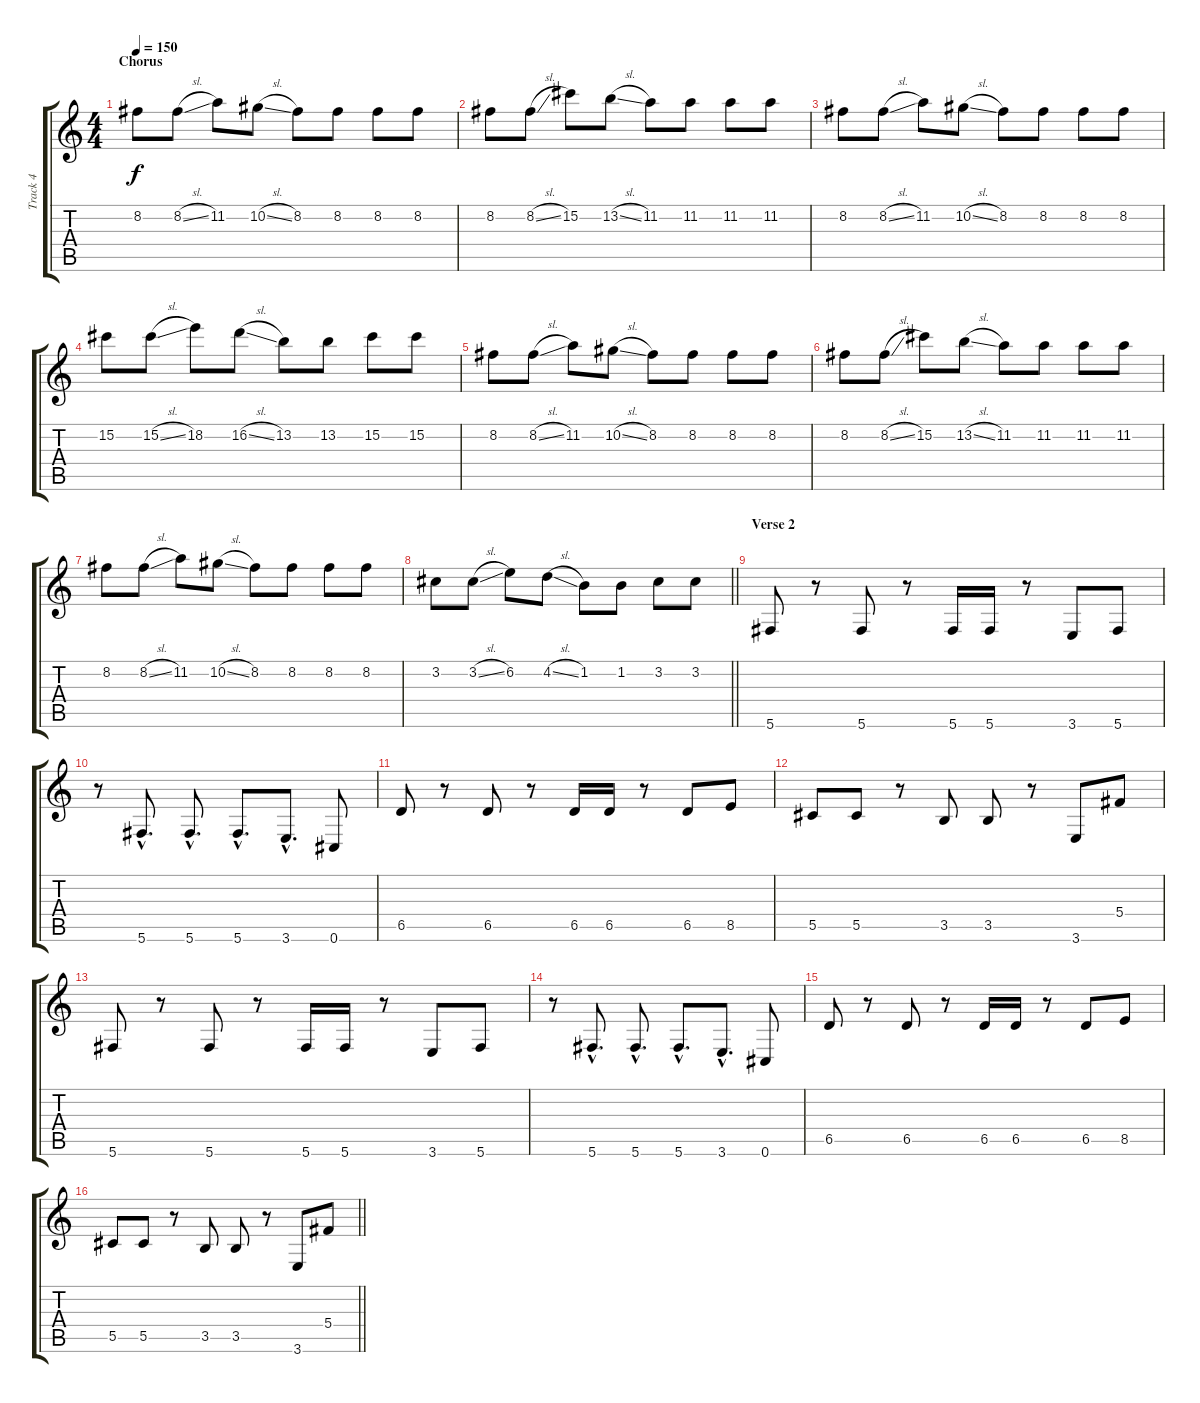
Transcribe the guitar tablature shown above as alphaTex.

\track ("Track 4" "Track 4") {instrument overdrivenguitar}
\staff {score tabs}
\tuning (Eb4 Bb3 Gb3 Db3 Ab2 Db2) {hide}
\ts (4 4)
\section ("" "Chorus")
\tempo 150
\clef g2
\ks c
8.2.8{dy f} 8.2{sl}.8 11.2.8 10.2{sl}.8 8.2.8 8.2.8 8.2.8 8.2.8 |
8.2.8 8.2{sl}.8 15.2.8 13.2{sl}.8 11.2.8 11.2.8 11.2.8 11.2.8 |
8.2.8 8.2{sl}.8 11.2.8 10.2{sl}.8 8.2.8 8.2.8 8.2.8 8.2.8 |
15.2.8 15.2{sl}.8 18.2.8 16.2{sl}.8 13.2.8 13.2.8 15.2.8 15.2.8 |
8.2.8 8.2{sl}.8 11.2.8 10.2{sl}.8 8.2.8 8.2.8 8.2.8 8.2.8 |
8.2.8 8.2{sl}.8 15.2.8 13.2{sl}.8 11.2.8 11.2.8 11.2.8 11.2.8 |
8.2.8 8.2{sl}.8 11.2.8 10.2{sl}.8 8.2.8 8.2.8 8.2.8 8.2.8 |
\barLineRight lightlight
3.2.8 3.2{sl}.8 6.2.8 4.2{sl}.8 1.2.8 1.2.8 3.2.8 3.2.8 |
\section ("" "Verse 2")
5.6.8 r.8 5.6.8 r.8 5.6.16 5.6.16 r.8 3.6.8 5.6.8 |
r.8 5.6{hac}.8{d} 5.6{hac}.8{d} 5.6{hac}.8{d} 3.6{hac}.8{d} 0.6.8 |
6.5.8 r.8 6.5.8 r.8 6.5.16 6.5.16 r.8 6.5.8 8.5.8 |
5.5.8 5.5.8 r.8 3.5.8 3.5.8 r.8 3.6.8 5.4.8 |
5.6.8 r.8 5.6.8 r.8 5.6.16 5.6.16 r.8 3.6.8 5.6.8 |
r.8 5.6{hac}.8{d} 5.6{hac}.8{d} 5.6{hac}.8{d} 3.6{hac}.8{d} 0.6.8 |
6.5.8 r.8 6.5.8 r.8 6.5.16 6.5.16 r.8 6.5.8 8.5.8 |
\barLineRight lightlight
5.5.8 5.5.8 r.8 3.5.8 3.5.8 r.8 3.6.8 5.4.8
